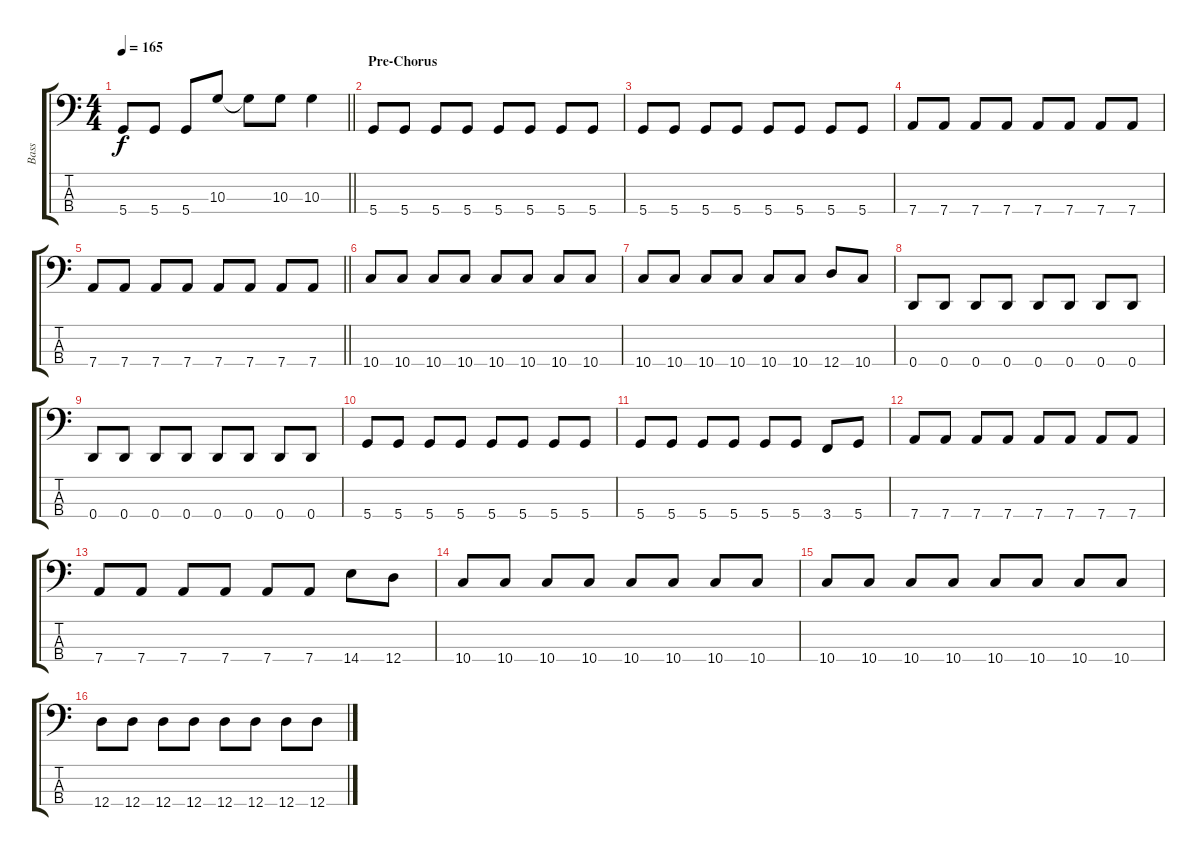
\track ("Bass" "Bass") {instrument electricbassfinger}
\staff {score tabs}
\tuning (G2 D2 A1 D1) {hide}
\ts (4 4)
\tempo 165
\clef f4
\barLineRight lightlight
\ks c
5.4{t}.8{dy f} 5.4.8 5.4.8 10.3.8 10.3{t}.8 10.3.8 10.3.4 |
\section ("" "Pre-Chorus")
5.4.8 5.4.8 5.4.8 5.4.8 5.4.8 5.4.8 5.4.8 5.4.8 |
5.4.8 5.4.8 5.4.8 5.4.8 5.4.8 5.4.8 5.4.8 5.4.8 |
7.4.8 7.4.8 7.4.8 7.4.8 7.4.8 7.4.8 7.4.8 7.4.8 |
\barLineRight lightlight
7.4.8 7.4.8 7.4.8 7.4.8 7.4.8 7.4.8 7.4.8 7.4.8 |
10.4.8 10.4.8 10.4.8 10.4.8 10.4.8 10.4.8 10.4.8 10.4.8 |
10.4.8 10.4.8 10.4.8 10.4.8 10.4.8 10.4.8 12.4.8 10.4.8 |
0.4.8 0.4.8 0.4.8 0.4.8 0.4.8 0.4.8 0.4.8 0.4.8 |
0.4.8 0.4.8 0.4.8 0.4.8 0.4.8 0.4.8 0.4.8 0.4.8 |
5.4.8 5.4.8 5.4.8 5.4.8 5.4.8 5.4.8 5.4.8 5.4.8 |
5.4.8 5.4.8 5.4.8 5.4.8 5.4.8 5.4.8 3.4.8 5.4.8 |
7.4.8 7.4.8 7.4.8 7.4.8 7.4.8 7.4.8 7.4.8 7.4.8 |
7.4.8 7.4.8 7.4.8 7.4.8 7.4.8 7.4.8 14.4.8 12.4.8 |
10.4.8 10.4.8 10.4.8 10.4.8 10.4.8 10.4.8 10.4.8 10.4.8 |
10.4.8 10.4.8 10.4.8 10.4.8 10.4.8 10.4.8 10.4.8 10.4.8 |
12.4.8 12.4.8 12.4.8 12.4.8 12.4.8 12.4.8 12.4.8 12.4.8
